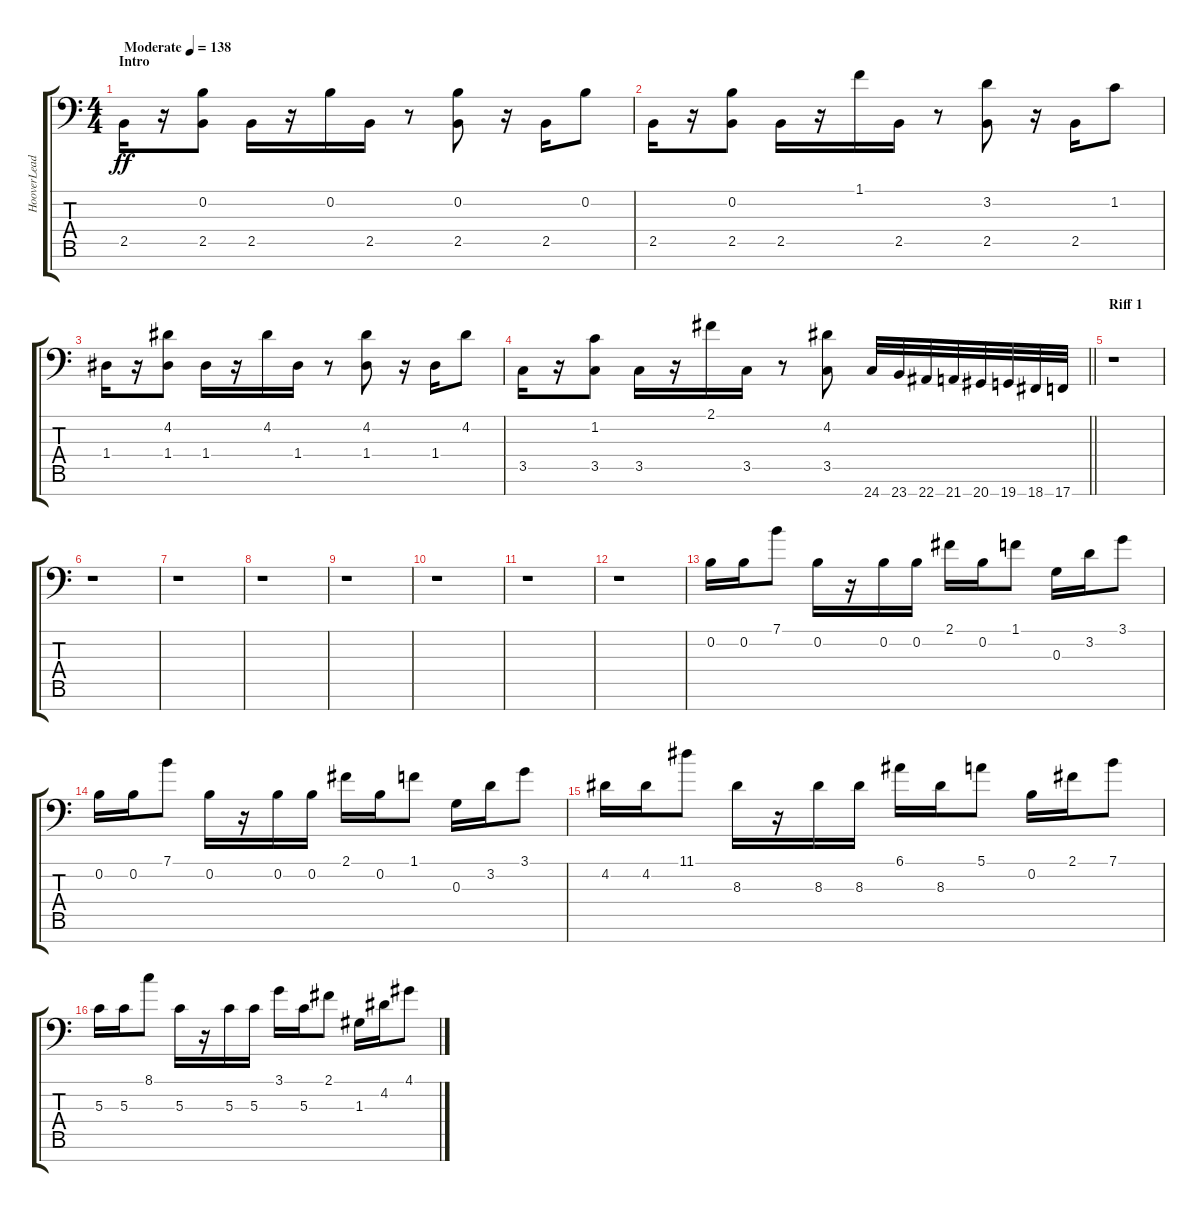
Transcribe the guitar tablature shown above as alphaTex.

\track ("HooverLead" "HooverLead") {instrument lead4chiff}
\staff {score tabs}
\tuning (E4 B3 G3 D3 A2 E2 C-1) {hide}
\ts (4 4)
\section ("" "Intro")
\tempo (138 "Moderate")
\clef f4
\ks c
2.5.16{dy ff instrument lead4chiff} r.16 (0.2 2.5).8 2.5.16 r.16 0.2.16 2.5.16 r.8 (0.2 2.5).8 r.16 2.5.16 0.2.8 |
2.5.16 r.16 (0.2 2.5).8 2.5.16 r.16 1.1.16 2.5.16 r.8 (3.2 2.5).8 r.16 2.5.16 1.2.8 |
1.4.16 r.16 (4.2 1.4).8 1.4.16 r.16 4.2.16 1.4.16 r.8 (4.2 1.4).8 r.16 1.4.16 4.2.8 |
\barLineRight lightlight
3.5.16 r.16 (1.2 3.5).8 3.5.16 r.16 2.1.16 3.5.16 r.8 (4.2 3.5).8 24.7.32 23.7.32 22.7.32 21.7.32 20.7.32 19.7.32 18.7.32 17.7.32 |
\section ("" "Riff 1")
r.1 |
r.1 |
r.1 |
r.1 |
r.1 |
r.1 |
r.1 |
r.1 |
0.2.16 0.2.16 7.1.8 0.2.16 r.16 0.2.16 0.2.16 2.1.16 0.2.16 1.1.8 0.3.16 3.2.16 3.1.8 |
0.2.16 0.2.16 7.1.8 0.2.16 r.16 0.2.16 0.2.16 2.1.16 0.2.16 1.1.8 0.3.16 3.2.16 3.1.8 |
4.2.16 4.2.16 11.1.8 8.3.16 r.16 8.3.16 8.3.16 6.1.16 8.3.16 5.1.8 0.2.16 2.1.16 7.1.8 |
5.3.16 5.3.16 8.1.8 5.3.16 r.16 5.3.16 5.3.16 3.1.16 5.3.16 2.1.8 1.3.16 4.2.16 4.1.8
